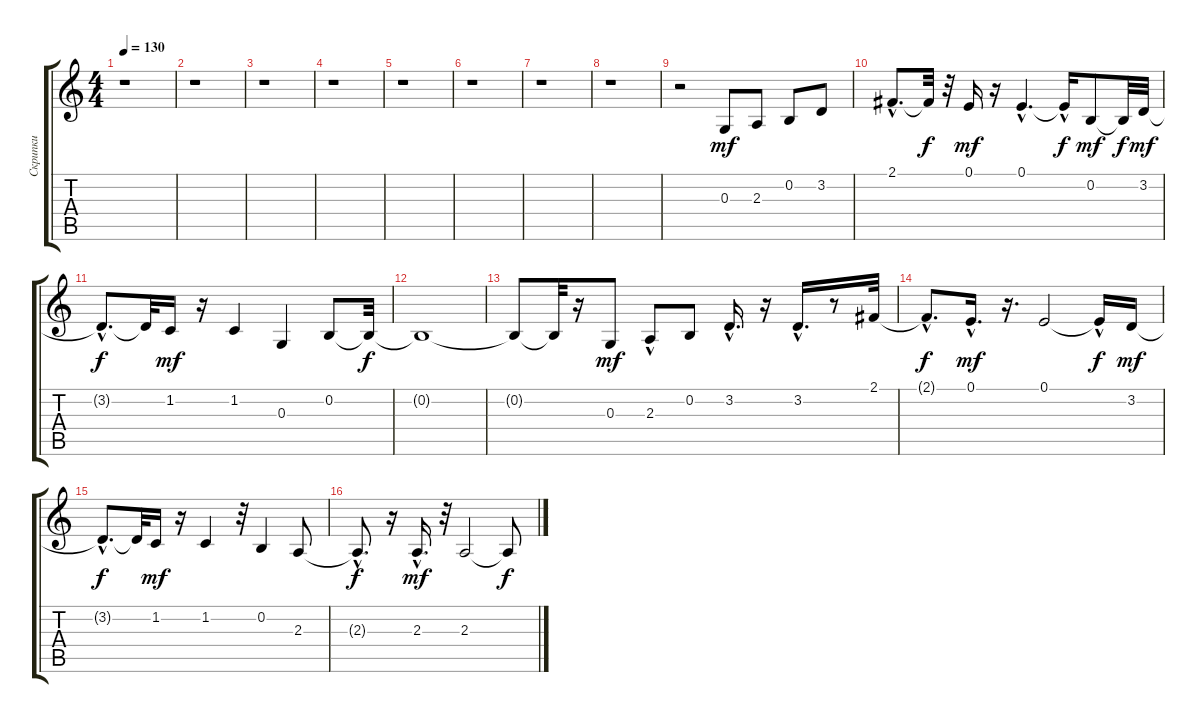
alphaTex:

\track ("Скрипки" "Скрипки") {instrument stringensemble1}
\staff {score tabs}
\tuning (E4 B3 G3 D3 A2 E2) {hide}
\ts (4 4)
\tempo 130
\clef g2
\ks c
r.1{dy mf instrument stringensemble1} |
r.1 |
r.1 |
r.1 |
r.1 |
r.1 |
r.1 |
r.1 |
r.2 0.3.8 2.3.8 0.2.8 3.2.8 |
2.1{hac}.8{d} 2.1{t}.32{dy f} r.32 0.1.16{dy mf} r.16 0.1{hac}.4{d} 0.1{hac t}.16{dy f} 0.2.8{dy mf} 0.2{t}.32{dy f} 3.2.32{dy mf} |
3.2{hac t}.8{d dy f} 3.2{t}.32 1.2.16{dy mf} r.16 1.2.4 0.3.4 0.2.8 0.2{t}.32{dy f} |
0.2{t}.1 |
0.2{t}.8 0.2{t}.32 r.16 0.3.8{dy mf} 2.3{hac}.8 0.2.8 3.2{hac}.16{d} r.16 3.2{hac}.16{d} r.8 2.1.32 |
2.1{hac t}.8{d dy f} 0.1{hac}.16{d dy mf} r.16{d} 0.1.2 0.1{hac t}.16{dy f} 3.2.16{dy mf} |
3.2{hac t}.8{d dy f} 3.2{t}.32 1.2.16{dy mf} r.16 1.2.4 r.32 0.2.4 2.3.8 |
2.3{hac t}.8{d dy f} r.16 2.3{hac}.16{d dy mf} r.32 2.3.2 2.3{t}.8{dy f}
